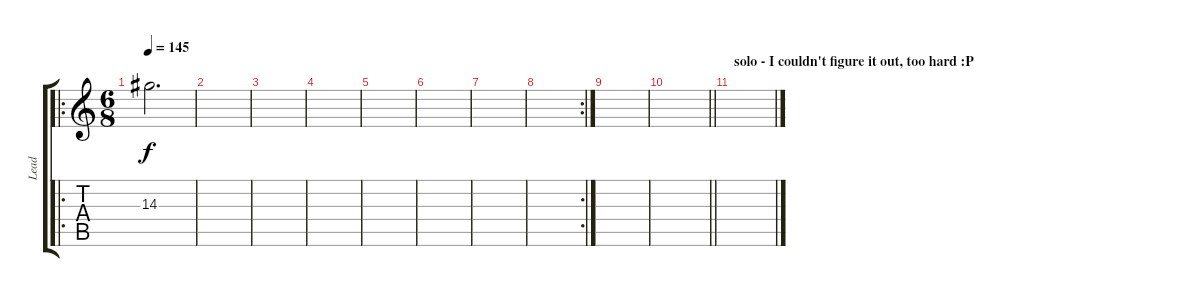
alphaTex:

\track ("Lead" "Lead") {instrument distortionguitar}
\staff {score tabs}
\tuning (Eb4 Bb3 Gb3 Db3 Ab2 Eb2) {hide}
\ro
\ts (6 8)
\tempo 145
\clef g2
\ks c
14.3.2{d dy f volume 0} |
|
|
|
|
|
|
\rc 2
|
|
\barLineRight lightlight
|
\section ("" "solo - I couldn't figure it out, too hard :P")
